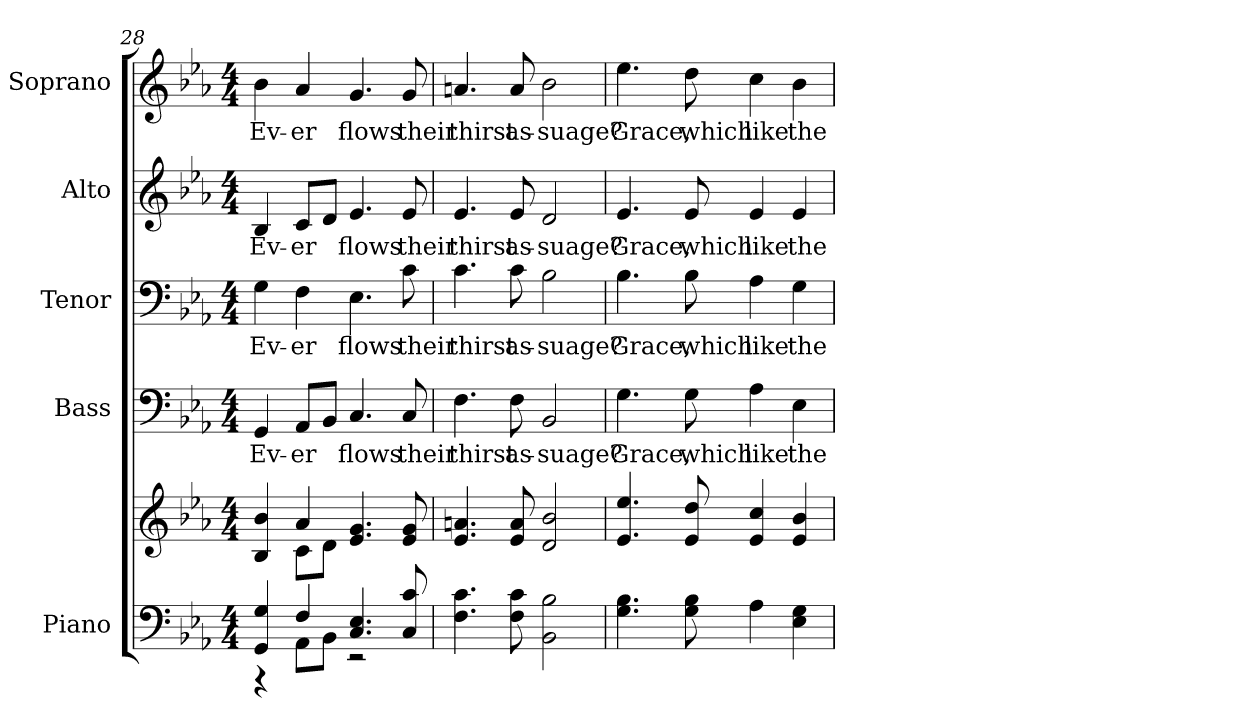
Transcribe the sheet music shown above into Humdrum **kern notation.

**kern	**kern	**kern	**text	**kern	**text	**kern	**text	**kern	**text
*part5	*part5	*part4	*part4	*part3	*part3	*part2	*part2	*part1	*part1
*staff6	*staff5	*staff4	*staff4	*staff3	*staff3	*staff2	*staff2	*staff1	*staff1
*I"Piano	*	*I"Bass	*	*I"Tenor	*	*I"Alto	*	*I"Soprano	*
*I'Pno.	*	*I'B.	*	*I'T.	*	*I'A.	*	*I'S.	*
*clefF4	*clefG2	*clefF4	*	*clefF4	*	*clefG2	*	*clefG2	*
*k[b-e-a-]	*k[b-e-a-]	*k[b-e-a-]	*	*k[b-e-a-]	*	*k[b-e-a-]	*	*k[b-e-a-]	*
*E-:	*E-:	*E-:	*	*E-:	*	*E-:	*	*E-:	*
*M4/4	*M4/4	*M4/4	*	*M4/4	*	*M4/4	*	*M4/4	*
=28	=28	=28	=28	=28	=28	=28	=28	=28	=28
*^	*^	*	*	*	*	*	*	*	*
!	!	!	!	!	!LO:LY:b:color=#000000	!	!	!	!	!	!
!	!	!	!	!	!	!	!LO:LY:b:color=#000000	!	!	!	!
!	!	!	!	!	!	!	!	!	!LO:LY:b:color=#000000	!	!
!	!	!	!	!	!	!	!	!	!	!	!LO:LY:b:color=#000000
4GGi/ 4Gi	4r	4B-i/ 4b-i	4ryy	4GGi/	Ev-	4Gi\	Ev-	4B-i/	Ev-	4b-i\	Ev-
!	!	!	!	!	!LO:LY:b:color=#000000	!	!	!	!	!	!
!	!	!	!	!	!	!	!LO:LY:b:color=#000000	!	!	!	!
!	!	!	!	!	!	!	!	!	!LO:LY:b:color=#000000	!	!
!	!	!	!	!	!	!	!	!	!	!	!LO:LY:b:color=#000000
4Fi/	8AA-i\L	4a-i/	8ci\L	8AA-i/L	-er	4Fi\	-er	8ci/L	-er	4a-i/	-er
.	8BB-i\J	.	8di\J	8BB-i/J	.	.	.	8di/J	.	.	.
!	!	!	!	!	!LO:LY:b:color=#000000	!	!	!	!	!	!
!	!	!	!	!	!	!	!LO:LY:b:color=#000000	!	!	!	!
!	!	!	!	!	!	!	!	!	!LO:LY:b:color=#000000	!	!
!	!	!	!	!	!	!	!	!	!	!	!LO:LY:b:color=#000000
4.Ci/ 4.E-i	2r	4.e-i/ 4.gi	2ryy	4.Ci/	flows	4.E-i\	flows	4.e-i/	flows	4.gi/	flows
!	!	!	!	!	!LO:LY:b:color=#000000	!	!	!	!	!	!
!	!	!	!	!	!	!	!LO:LY:b:color=#000000	!	!	!	!
!	!	!	!	!	!	!	!	!	!LO:LY:b:color=#000000	!	!
!	!	!	!	!	!	!	!	!	!	!	!LO:LY:b:color=#000000
8Ci/ 8ci	.	8e-i/ 8gi	.	8Ci/	their	8ci\	their	8e-i/	their	8gi/	their
*v	*v	*	*	*	*	*	*	*	*	*	*
*	*v	*v	*	*	*	*	*	*	*	*
!!LO:PB:g=z
=29	=29	=29	=29	=29	=29	=29	=29	=29	=29
!	!	!	!LO:LY:b:color=#000000	!	!	!	!	!	!
!	!	!	!	!	!LO:LY:b:color=#000000	!	!	!	!
!	!	!	!	!	!	!	!LO:LY:b:color=#000000	!	!
!	!	!	!	!	!	!	!	!	!LO:LY:b:color=#000000
4.Fi\ 4.ci	4.e-i/ 4.ani	4.Fi\	thirst	4.ci\	thirst	4.e-i/	thirst	4.ani/	thirst
!	!	!	!LO:LY:b:color=#000000	!	!	!	!	!	!
!	!	!	!	!	!LO:LY:b:color=#000000	!	!	!	!
!	!	!	!	!	!	!	!LO:LY:b:color=#000000	!	!
!	!	!	!	!	!	!	!	!	!LO:LY:b:color=#000000
8Fi\ 8ci	8e-i/ 8ai	8Fi\	as-	8ci\	as-	8e-i/	as-	8ai/	as-
!	!	!	!LO:LY:b:color=#000000	!	!	!	!	!	!
!	!	!	!	!	!LO:LY:b:color=#000000	!	!	!	!
!	!	!	!	!	!	!	!LO:LY:b:color=#000000	!	!
!	!	!	!	!	!	!	!	!	!LO:LY:b:color=#000000
2BB-i\ 2B-i	2di/ 2b-i	2BB-i/	-suage?	2B-i\	-suage?	2di/	-suage?	2b-i\	-suage?
=30	=30	=30	=30	=30	=30	=30	=30	=30	=30
!	!	!	!LO:LY:b:color=#000000	!	!	!	!	!	!
!	!	!	!	!	!LO:LY:b:color=#000000	!	!	!	!
!	!	!	!	!	!	!	!LO:LY:b:color=#000000	!	!
!	!	!	!	!	!	!	!	!	!LO:LY:b:color=#000000
4.Gi\ 4.B-i	4.e-i/ 4.ee-i	4.Gi\	Grace,	4.B-i\	Grace,	4.e-i/	Grace,	4.ee-i\	Grace,
!	!	!	!LO:LY:b:color=#000000	!	!	!	!	!	!
!	!	!	!	!	!LO:LY:b:color=#000000	!	!	!	!
!	!	!	!	!	!	!	!LO:LY:b:color=#000000	!	!
!	!	!	!	!	!	!	!	!	!LO:LY:b:color=#000000
8Gi\ 8B-i	8e-i/ 8ddi	8Gi\	which	8B-i\	which	8e-i/	which	8ddi\	which
!	!	!	!LO:LY:b:color=#000000	!	!	!	!	!	!
!	!	!	!	!	!LO:LY:b:color=#000000	!	!	!	!
!	!	!	!	!	!	!	!LO:LY:b:color=#000000	!	!
!	!	!	!	!	!	!	!	!	!LO:LY:b:color=#000000
4A-i\	4e-i/ 4cci	4A-i\	like	4A-i\	like	4e-i/	like	4cci\	like
!	!	!	!LO:LY:b:color=#000000	!	!	!	!	!	!
!	!	!	!	!	!LO:LY:b:color=#000000	!	!	!	!
!	!	!	!	!	!	!	!LO:LY:b:color=#000000	!	!
!	!	!	!	!	!	!	!	!	!LO:LY:b:color=#000000
4E-i\ 4Gi	4e-i/ 4b-i	4E-i\	the	4Gi\	the	4e-i/	the	4b-i\	the
=	=	=	=	=	=	=	=	=	=
*-	*-	*-	*-	*-	*-	*-	*-	*-	*-
